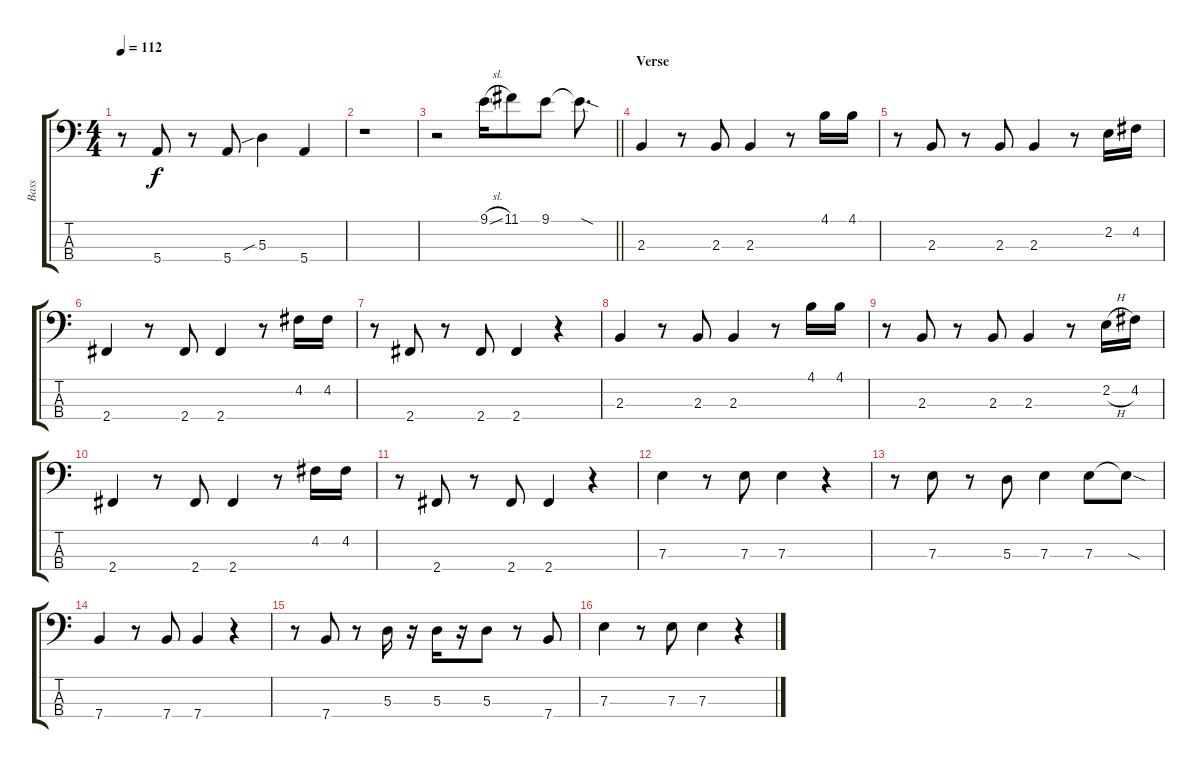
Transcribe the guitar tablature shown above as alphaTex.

\track ("Bass" "Bass") {instrument electricbassfinger}
\staff {score tabs}
\tuning (G2 D2 A1 E1) {hide}
\ts (4 4)
\tempo 112
\clef f4
\ks c
r.8{dy f} 5.4.8 r.8 5.4.8 5.3{sib}.4 5.4.4 |
r.1 |
\barLineRight lightlight
r.2 9.1{sl}.16 11.1.8 9.1.8 9.1{sod t}.8{d} |
\section ("" "Verse")
2.3.4 r.8 2.3.8 2.3.4 r.8 4.1.16 4.1.16 |
r.8 2.3.8 r.8 2.3.8 2.3.4 r.8 2.2.16 4.2.16 |
2.4.4 r.8 2.4.8 2.4.4 r.8 4.2.16 4.2.16 |
r.8 2.4.8 r.8 2.4.8 2.4.4 r.4 |
2.3.4 r.8 2.3.8 2.3.4 r.8 4.1.16 4.1.16 |
r.8 2.3.8 r.8 2.3.8 2.3.4 r.8 2.2{h}.16 4.2.16 |
2.4.4 r.8 2.4.8 2.4.4 r.8 4.2.16 4.2.16 |
r.8 2.4.8 r.8 2.4.8 2.4.4 r.4 |
7.3.4 r.8 7.3.8 7.3.4 r.4 |
r.8 7.3.8 r.8 5.3.8 7.3.4 7.3.8 7.3{sod t}.8 |
7.4.4 r.8 7.4.8 7.4.4 r.4 |
r.8 7.4.8 r.8 5.3.16 r.16 5.3.16 r.16 5.3.8 r.8 7.4.8 |
7.3.4 r.8 7.3.8 7.3.4 r.4
